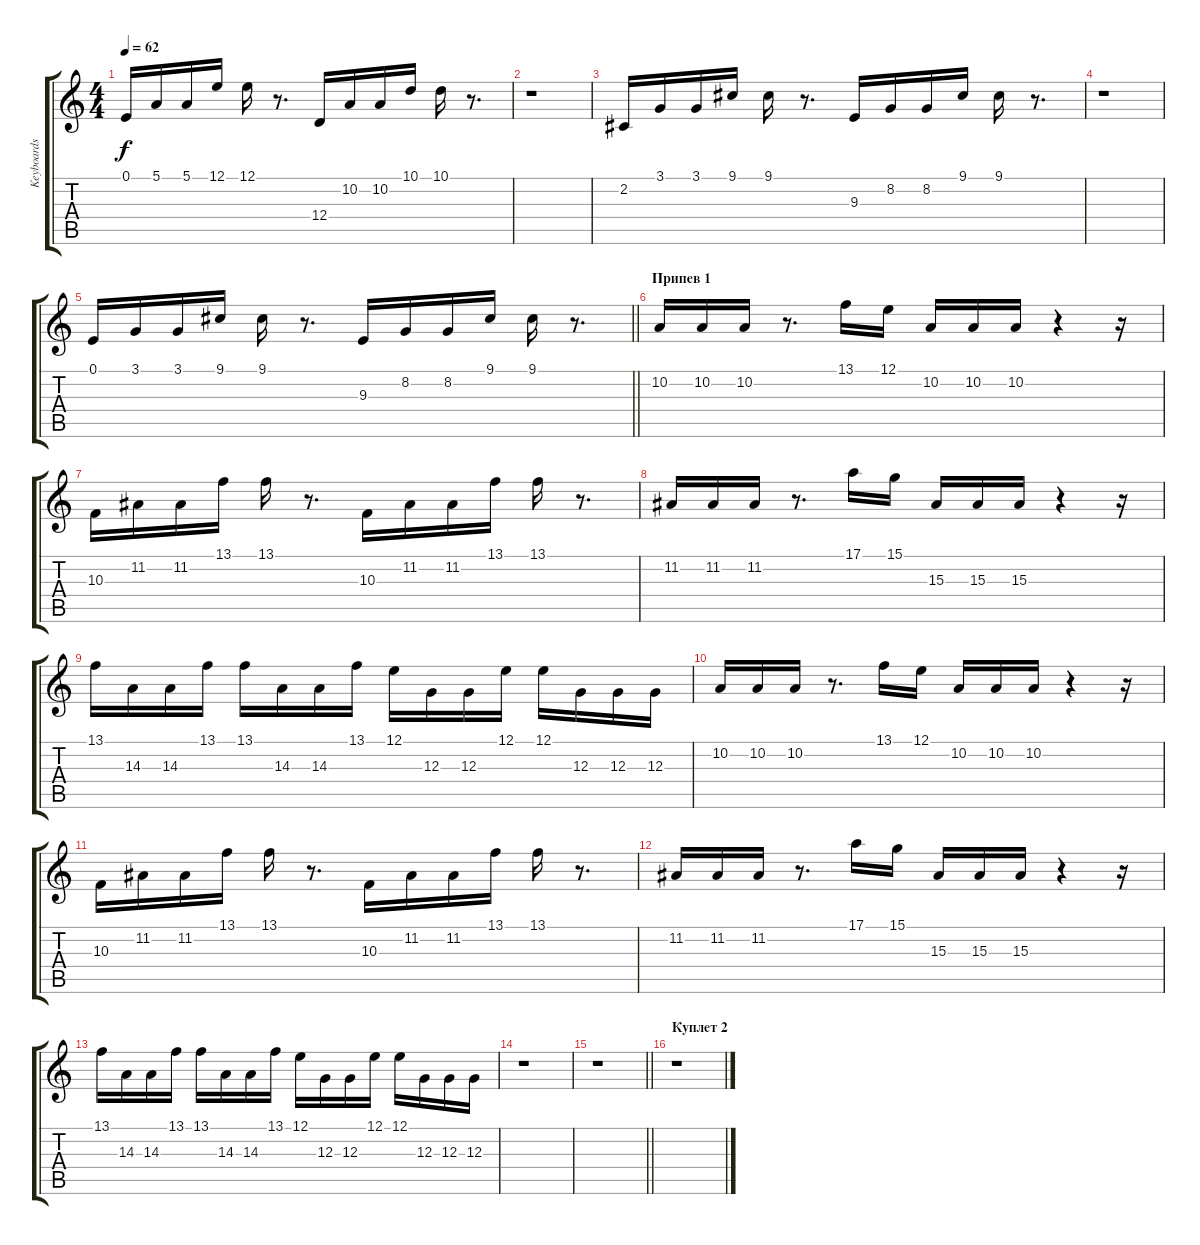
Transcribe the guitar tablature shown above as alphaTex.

\track ("Keyboards # 1" "Keyboards ") {instrument stringensemble1}
\staff {score tabs}
\tuning (E4 B3 G3 D3 A2 E2) {hide}
\ts (4 4)
\tempo 62
\clef g2
\ks c
0.1.16{dy f} 5.1.16 5.1.16 12.1.16 12.1.16 r.8{d} 12.4.16 10.2.16 10.2.16 10.1.16 10.1.16 r.8{d} |
r.1 |
2.2.16 3.1.16 3.1.16 9.1.16 9.1.16 r.8{d} 9.3.16 8.2.16 8.2.16 9.1.16 9.1.16 r.8{d} |
r.1 |
\barLineRight lightlight
0.1.16 3.1.16 3.1.16 9.1.16 9.1.16 r.8{d} 9.3.16 8.2.16 8.2.16 9.1.16 9.1.16 r.8{d} |
\section ("" "Припев 1")
10.2.16 10.2.16 10.2.16 r.8{d} 13.1.16 12.1.16 10.2.16 10.2.16 10.2.16 r.4 r.16 |
10.3.16 11.2.16 11.2.16 13.1.16 13.1.16 r.8{d} 10.3.16 11.2.16 11.2.16 13.1.16 13.1.16 r.8{d} |
11.2.16 11.2.16 11.2.16 r.8{d} 17.1.16 15.1.16 15.3.16 15.3.16 15.3.16 r.4 r.16 |
13.1.16 14.3.16 14.3.16 13.1.16 13.1.16 14.3.16 14.3.16 13.1.16 12.1.16 12.3.16 12.3.16 12.1.16 12.1.16 12.3.16 12.3.16 12.3.16 |
10.2.16 10.2.16 10.2.16 r.8{d} 13.1.16 12.1.16 10.2.16 10.2.16 10.2.16 r.4 r.16 |
10.3.16 11.2.16 11.2.16 13.1.16 13.1.16 r.8{d} 10.3.16 11.2.16 11.2.16 13.1.16 13.1.16 r.8{d} |
11.2.16 11.2.16 11.2.16 r.8{d} 17.1.16 15.1.16 15.3.16 15.3.16 15.3.16 r.4 r.16 |
13.1.16 14.3.16 14.3.16 13.1.16 13.1.16 14.3.16 14.3.16 13.1.16 12.1.16 12.3.16 12.3.16 12.1.16 12.1.16 12.3.16 12.3.16 12.3.16 |
r.1 |
\barLineRight lightlight
r.1 |
\section ("" "Куплет 2")
r.1
